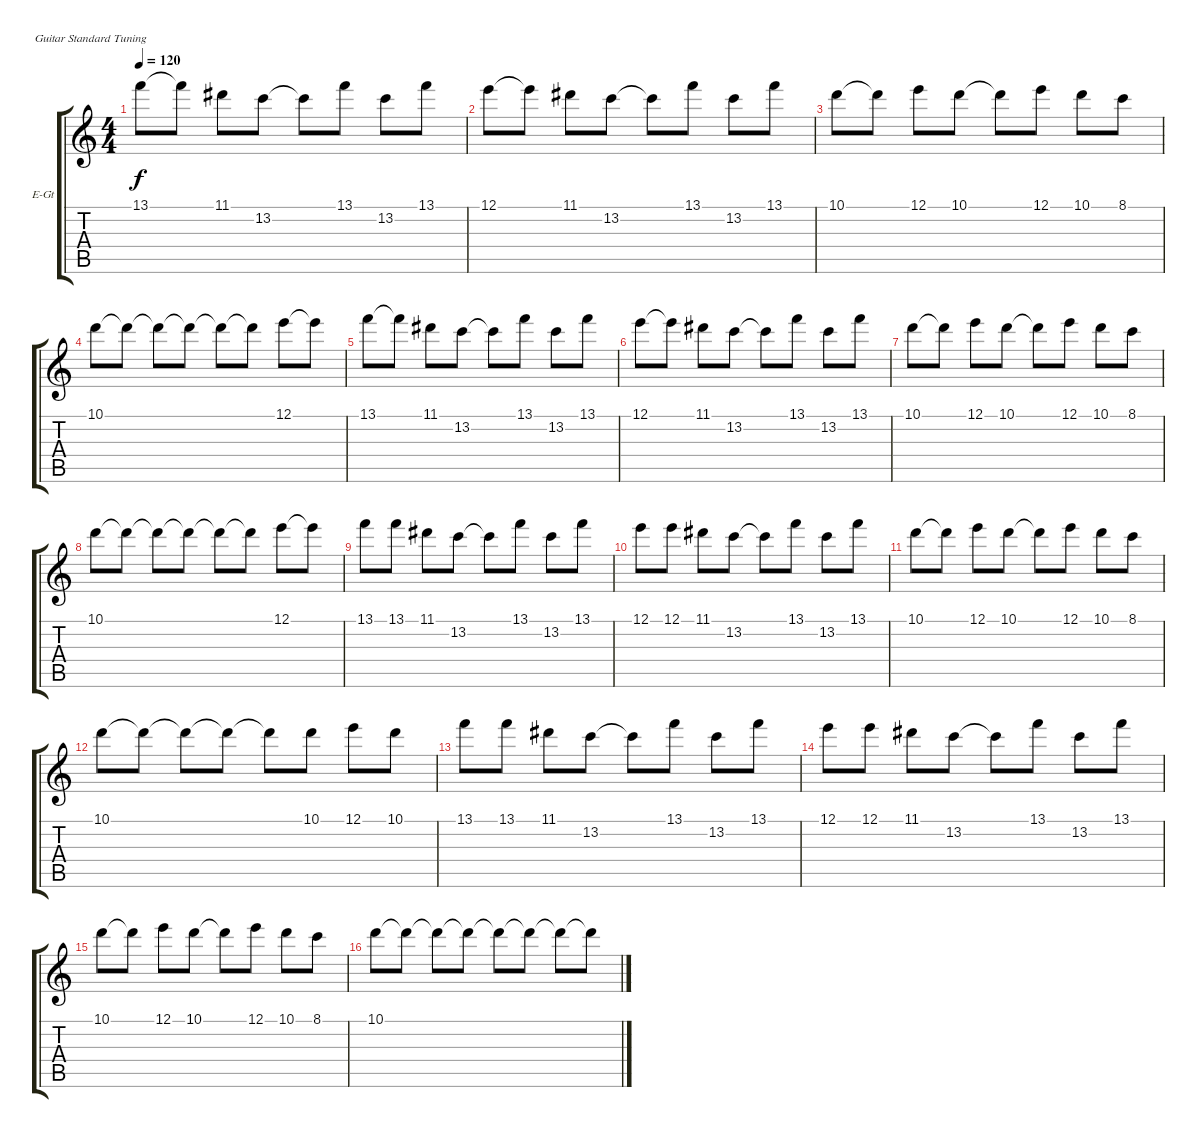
\defaultSystemsLayout 4
\bracketExtendMode groupsimilarinstruments
\firstSystemTrackNameOrientation horizontal
\otherSystemsTrackNameOrientation horizontal
\track ("Electric Guitar" "E-Gt") {instrument electricguitarclean}
\staff {score tabs}
\tuning (E4 B3 G3 D3 A2 E2)
\ts (4 4)
\tempo 120
\clef g2
\ks c
13.1.8{dy f} 13.1{t}.8 11.1.8 13.2.8 13.2{t}.8 13.1.8 13.2.8 13.1.8 |
12.1.8 12.1{t}.8 11.1.8 13.2.8 13.2{t}.8 13.1.8 13.2.8 13.1.8 |
10.1.8 10.1{t}.8 12.1.8 10.1.8 10.1{t}.8 12.1.8 10.1.8 8.1.8 |
10.1.8 10.1{t}.8 10.1{t}.8 10.1{t}.8 10.1{t}.8 10.1{t}.8 12.1.8 12.1{t}.8 |
13.1.8 13.1{t}.8 11.1.8 13.2.8 13.2{t}.8 13.1.8 13.2.8 13.1.8 |
12.1.8 12.1{t}.8 11.1.8 13.2.8 13.2{t}.8 13.1.8 13.2.8 13.1.8 |
10.1.8 10.1{t}.8 12.1.8 10.1.8 10.1{t}.8 12.1.8 10.1.8 8.1.8 |
10.1.8 10.1{t}.8 10.1{t}.8 10.1{t}.8 10.1{t}.8 10.1{t}.8 12.1.8 12.1{t}.8 |
13.1.8 13.1.8 11.1.8 13.2.8 13.2{t}.8 13.1.8 13.2.8 13.1.8 |
12.1.8 12.1.8 11.1.8 13.2.8 13.2{t}.8 13.1.8 13.2.8 13.1.8 |
10.1.8 10.1{t}.8 12.1.8 10.1.8 10.1{t}.8 12.1.8 10.1.8 8.1.8 |
10.1.8 10.1{t}.8 10.1{t}.8 10.1{t}.8 10.1{t}.8 10.1.8 12.1.8 10.1.8 |
13.1.8 13.1.8 11.1.8 13.2.8 13.2{t}.8 13.1.8 13.2.8 13.1.8 |
12.1.8 12.1.8 11.1.8 13.2.8 13.2{t}.8 13.1.8 13.2.8 13.1.8 |
10.1.8 10.1{t}.8 12.1.8 10.1.8 10.1{t}.8 12.1.8 10.1.8 8.1.8 |
10.1.8 10.1{t}.8 10.1{t}.8 10.1{t}.8 10.1{t}.8 10.1{t}.8 10.1{t}.8 10.1{t}.8
